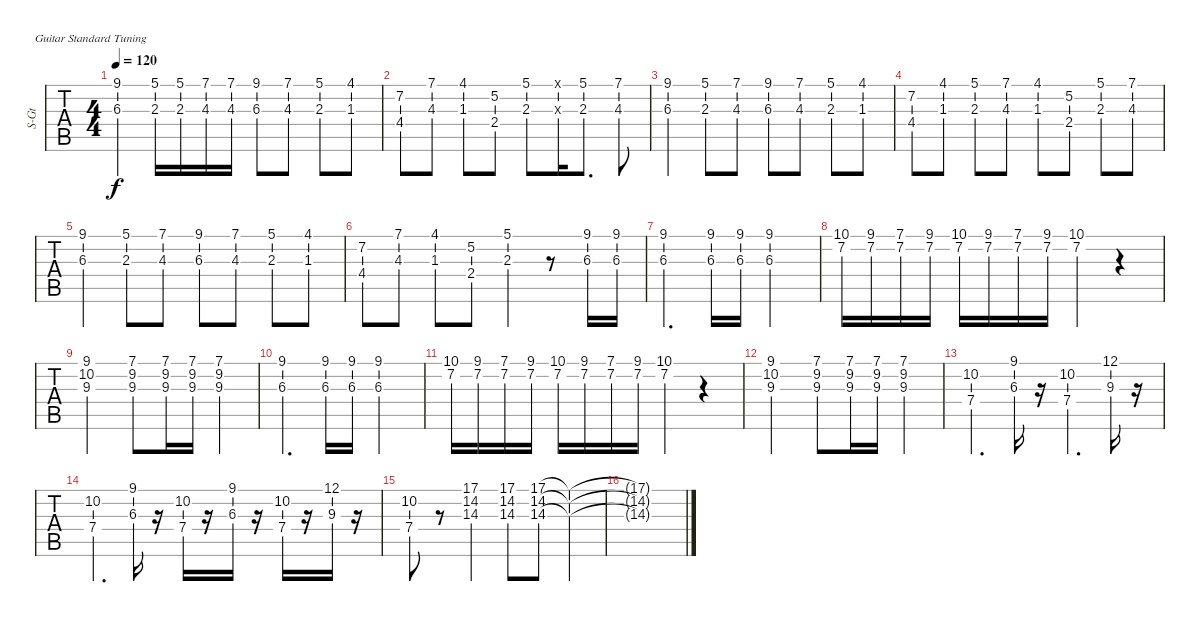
\bracketExtendMode groupsimilarinstruments
\otherSystemsTrackNameOrientation horizontal
\track ("zheng" "S-Gt") {instrument acousticguitarsteel}
\staff {tabs}
\tuning (E4 B3 G3 D3 A2 E2)
\ts (4 4)
\tempo 120
\clef g2
\ks c
(9.1{acc #} 6.3{acc #}).4{dy f} (5.1 2.3).16 (5.1 2.3).16 (7.1 4.3).16 (7.1 4.3).16 (9.1{acc #} 6.3{acc #}).8 (7.1 4.3).8 (5.1 2.3).8 (4.1{acc #} 1.3{acc #}).8 |
(7.2{acc #} 4.4{acc #}).8 (7.1 4.3).8 (4.1{acc #} 1.3{acc #}).8 (5.2 2.4).8 (5.1 2.3).8 (0.1{x} 0.3{x}).16 (5.1 2.3).8{d} (7.1 4.3).8 |
(9.1{acc #} 6.3{acc #}).4 (5.1 2.3).8 (7.1 4.3).8 (9.1{acc #} 6.3{acc #}).8 (7.1 4.3).8 (5.1 2.3).8 (4.1{acc #} 1.3{acc #}).8 |
(7.2{acc #} 4.4{acc #}).8 (4.1{acc #} 1.3{acc #}).8 (5.1 2.3).8 (7.1 4.3).8 (4.1{acc #} 1.3{acc #}).8 (5.2 2.4).8 (5.1 2.3).8 (7.1 4.3).8 |
(9.1{acc #} 6.3{acc #}).4 (5.1 2.3).8 (7.1 4.3).8 (9.1{acc #} 6.3{acc #}).8 (7.1 4.3).8 (5.1 2.3).8 (4.1{acc #} 1.3{acc #}).8 |
(7.2{acc #} 4.4{acc #}).8 (7.1 4.3).8 (4.1{acc #} 1.3{acc #}).8 (5.2 2.4).8 (5.1 2.3).4 r.8 (9.1{acc #} 6.3{acc #}).16 (9.1{acc #} 6.3{acc #}).16 |
(9.1{acc #} 6.3{acc #}).4{d} (9.1{acc #} 6.3{acc #}).16 (9.1{acc #} 6.3{acc #}).16 (9.1{acc #} 6.3{acc #}).2 |
(10.1 7.2{acc #}).16 (9.1{acc #} 7.2{acc #}).16 (7.1 7.2{acc #}).16 (9.1{acc #} 7.2{acc #}).16 (10.1 7.2{acc #}).16 (9.1{acc #} 7.2{acc #}).16 (7.1 7.2{acc #}).16 (9.1{acc #} 7.2{acc #}).16 (10.1 7.2{acc #}).4 r.4 |
(9.1{acc #} 10.2 9.3).2 (7.1 9.2{acc #} 9.3).8 (7.1 9.2{acc #} 9.3).16 (7.1 9.2{acc #} 9.3).16 (7.1 9.2{acc #} 9.3).4 |
(9.1{acc #} 6.3{acc #}).4{d} (9.1{acc #} 6.3{acc #}).16 (9.1{acc #} 6.3{acc #}).16 (9.1{acc #} 6.3{acc #}).2 |
(10.1 7.2{acc #}).16 (9.1{acc #} 7.2{acc #}).16 (7.1 7.2{acc #}).16 (9.1{acc #} 7.2{acc #}).16 (10.1 7.2{acc #}).16 (9.1{acc #} 7.2{acc #}).16 (7.1 7.2{acc #}).16 (9.1{acc #} 7.2{acc #}).16 (10.1 7.2{acc #}).4 r.4 |
(9.1{acc #} 10.2 9.3).2 (7.1 9.2{acc #} 9.3).8 (7.1 9.2{acc #} 9.3).16 (7.1 9.2{acc #} 9.3).16 (7.1 9.2{acc #} 9.3).4 |
(10.2 7.4).4{d} (9.1{acc #} 6.3{acc #}).16 r.16 (10.2 7.4).4{d} (12.1 9.3).16 r.16 |
(10.2 7.4).4{d} (9.1{acc #} 6.3{acc #}).16 r.16 (10.2 7.4).16 r.16 (9.1{acc #} 6.3{acc #}).16 r.16 (10.2 7.4).16 r.16 (12.1 9.3).16 r.16 |
(10.2 7.4).8 r.8 (17.1 14.2{acc #} 14.3).4 (17.1 14.2{acc #} 14.3).8 (17.1 14.2{acc #} 14.3).8 (17.1{t} 14.2{t acc #} 14.3{t}).4 |
(17.1{t} 14.2{t acc #} 14.3{t}).1
